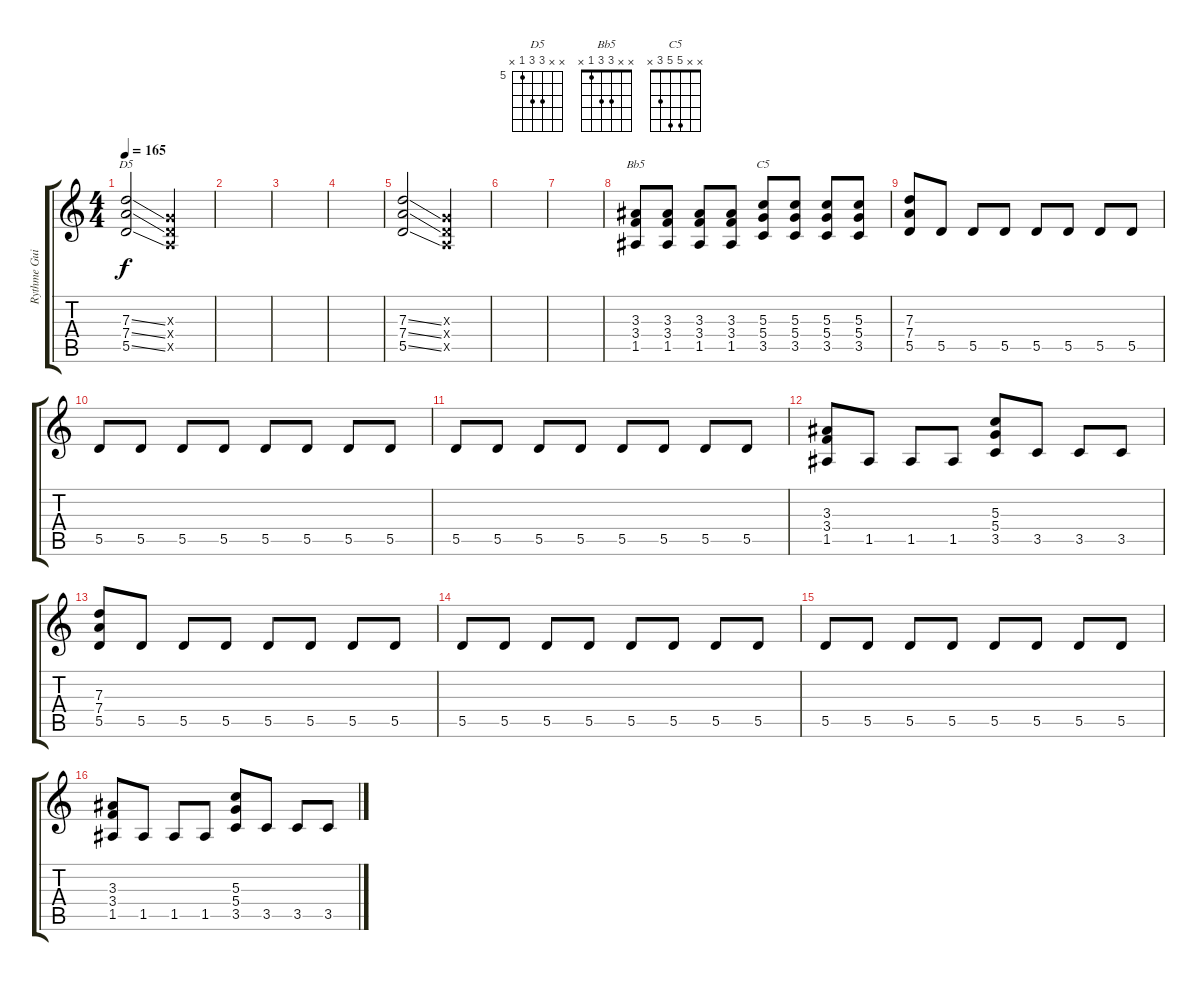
\track ("Rythme Guitar" "Rythme Gui") {instrument distortionguitar}
\staff {score tabs}
\tuning (E4 B3 G3 D3 A2 E2) {hide}
\chord ("D5" x x 7 7 5 x) {firstfret 5}
\chord ("Bb5" x x 3 3 1 x)
\chord ("C5" x x 5 5 3 x)
\ts (4 4)
\tempo 165
\clef g2
\ks c
(7.3{ss} 7.4{ss} 5.5{ss}).2{ch "D5" dy f} (0.3{x} 0.4{x} 0.5{x}).2 |
|
|
|
(7.3{ss} 7.4{ss} 5.5{ss}).2 (0.3{x} 0.4{x} 0.5{x}).2 |
|
|
(3.3 3.4 1.5).8{ch "Bb5"} (3.3 3.4 1.5).8 (3.3 3.4 1.5).8 (3.3 3.4 1.5).8 (5.3 5.4 3.5).8{ch "C5"} (5.3 5.4 3.5).8 (5.3 5.4 3.5).8 (5.3 5.4 3.5).8 |
(7.3 7.4 5.5).8 5.5.8 5.5.8 5.5.8 5.5.8 5.5.8 5.5.8 5.5.8 |
5.5.8 5.5.8 5.5.8 5.5.8 5.5.8 5.5.8 5.5.8 5.5.8 |
5.5.8 5.5.8 5.5.8 5.5.8 5.5.8 5.5.8 5.5.8 5.5.8 |
(3.3 3.4 1.5).8 1.5.8 1.5.8 1.5.8 (5.3 5.4 3.5).8 3.5.8 3.5.8 3.5.8 |
(7.3 7.4 5.5).8 5.5.8 5.5.8 5.5.8 5.5.8 5.5.8 5.5.8 5.5.8 |
5.5.8 5.5.8 5.5.8 5.5.8 5.5.8 5.5.8 5.5.8 5.5.8 |
5.5.8 5.5.8 5.5.8 5.5.8 5.5.8 5.5.8 5.5.8 5.5.8 |
(3.3 3.4 1.5).8 1.5.8 1.5.8 1.5.8 (5.3 5.4 3.5).8 3.5.8 3.5.8 3.5.8
